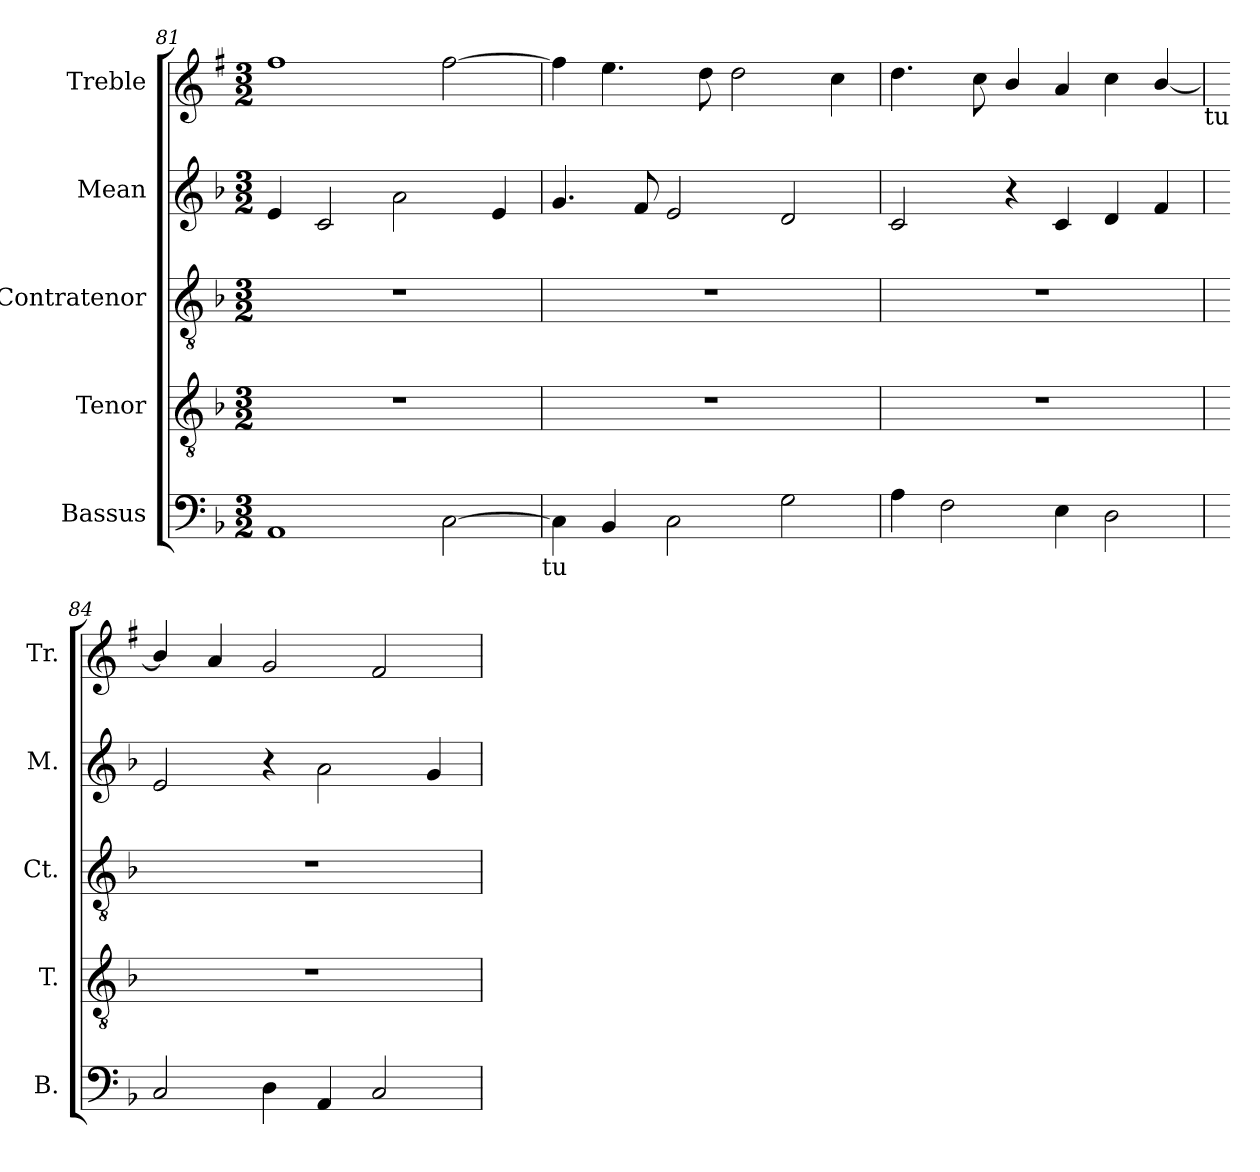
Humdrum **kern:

**kern	**kern	**kern	**kern	**kern
*part5	*part4	*part3	*part2	*part1
*staff5	*staff4	*staff3	*staff2	*staff1
*I"Bassus	*I"Tenor	*I"Contratenor	*I"Mean	*I"Treble
*I'B.	*I'T.	*I'Ct.	*I'M.	*I'Tr.
*clefF4	*clefGv2	*clefGv2	*clefG2	*clefG2
*ITrd7c12	*	*	*	*ITrd1c2
*k[b-]	*k[b-]	*k[b-]	*k[b-]	*k[b-]
*F:	*F:	*F:	*F:	*F:
*M3/2	*M3/2	*M3/2	*M3/2	*M3/2
=81	=81	=81	=81	=81
!	!LO:N:vis=1	!LO:N:vis=1	!	!
1AAA	1.r	1.r	4e/	1ee
.	.	.	2c/	.
.	.	.	2a\	.
[<2CC\	.	.	.	[<2ee\
.	.	.	4e/	.
!LO:TX:b:t=tu	!	!	!	!
!!LO:LB:g=z
=82	=82	=82	=82	=82
4CC\]	1.r	1.r	4.g/	4ee\]
4BBB-/	.	.	.	4.dd\
.	.	.	8f/	.
2CC\	.	.	2e/	.
.	.	.	.	8cc\
.	.	.	.	2cc\
2GG\	.	.	2d/	.
.	.	.	.	4b-\
=83	=83	=83	=83	=83
4AA\	1.r	1.r	2c/	4.cc\
2FF\	.	.	.	.
.	.	.	.	8b-\
.	.	.	4r	4a/
4EE\	.	.	4c/	4g/
2DD\	.	.	4d/	4b-\
.	.	.	4f/	[<4a/
!	!	!	!	!LO:TX:b:t=tu
=84	=84	=84	=84	=84
2CC/	1.r	1.r	2e/	4a/]
.	.	.	.	4g/
4DD\	.	.	4r	2f/
4AAA/	.	.	2a\	.
2CC/	.	.	.	2e/
.	.	.	4g/	.
=	=	=	=	=
*-	*-	*-	*-	*-
